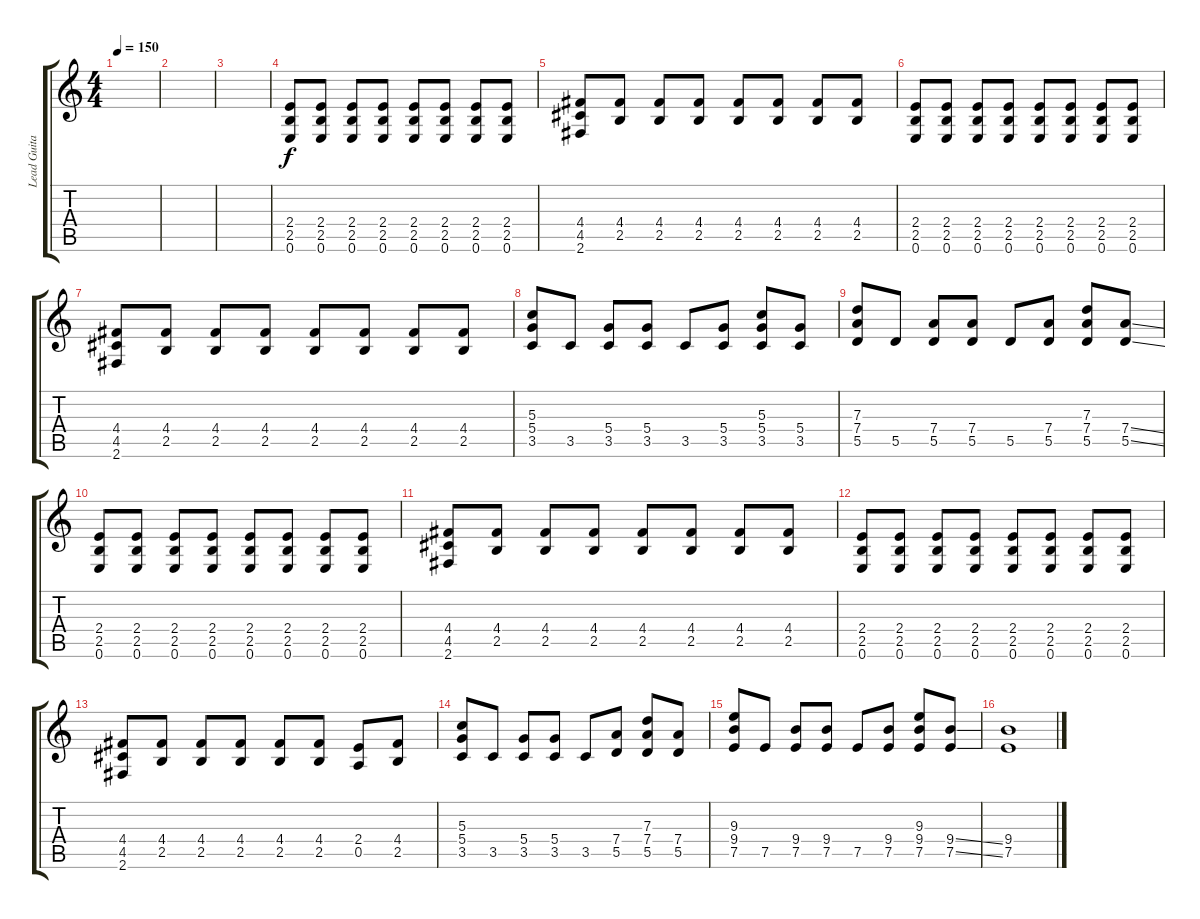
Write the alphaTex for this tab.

\track ("Lead Guitar" "Lead Guita") {instrument distortionguitar}
\staff {score tabs}
\tuning (E4 B3 G3 D3 A2 E2) {hide}
\ts (4 4)
\tempo 150
\clef g2
\ks c
|
|
|
(2.4 2.5 0.6).8 (2.4 2.5 0.6).8 (2.4 2.5 0.6).8 (2.4 2.5 0.6).8 (2.4 2.5 0.6).8 (2.4 2.5 0.6).8 (2.4 2.5 0.6).8 (2.4 2.5 0.6).8 |
(4.4 4.5 2.6).8 (4.4 2.5).8 (4.4 2.5).8 (4.4 2.5).8 (4.4 2.5).8 (4.4 2.5).8 (4.4 2.5).8 (4.4 2.5).8 |
(2.4 2.5 0.6).8 (2.4 2.5 0.6).8 (2.4 2.5 0.6).8 (2.4 2.5 0.6).8 (2.4 2.5 0.6).8 (2.4 2.5 0.6).8 (2.4 2.5 0.6).8 (2.4 2.5 0.6).8 |
(4.4 4.5 2.6).8 (4.4 2.5).8 (4.4 2.5).8 (4.4 2.5).8 (4.4 2.5).8 (4.4 2.5).8 (4.4 2.5).8 (4.4 2.5).8 |
(5.3 5.4 3.5).8 3.5.8 (5.4 3.5).8 (5.4 3.5).8 3.5.8 (5.4 3.5).8 (5.3 5.4 3.5).8 (5.4 3.5).8 |
(7.3 7.4 5.5).8 5.5.8 (7.4 5.5).8 (7.4 5.5).8 5.5.8 (7.4 5.5).8 (7.3 7.4 5.5).8 (7.4{ss} 5.5{ss}).8 |
(2.4 2.5 0.6).8 (2.4 2.5 0.6).8 (2.4 2.5 0.6).8 (2.4 2.5 0.6).8 (2.4 2.5 0.6).8 (2.4 2.5 0.6).8 (2.4 2.5 0.6).8 (2.4 2.5 0.6).8 |
(4.4 4.5 2.6).8 (4.4 2.5).8 (4.4 2.5).8 (4.4 2.5).8 (4.4 2.5).8 (4.4 2.5).8 (4.4 2.5).8 (4.4 2.5).8 |
(2.4 2.5 0.6).8 (2.4 2.5 0.6).8 (2.4 2.5 0.6).8 (2.4 2.5 0.6).8 (2.4 2.5 0.6).8 (2.4 2.5 0.6).8 (2.4 2.5 0.6).8 (2.4 2.5 0.6).8 |
(4.4 4.5 2.6).8 (4.4 2.5).8 (4.4 2.5).8 (4.4 2.5).8 (4.4 2.5).8 (4.4 2.5).8 (2.4 0.5).8 (4.4 2.5).8 |
(5.3 5.4 3.5).8 3.5.8 (5.4 3.5).8 (5.4 3.5).8 3.5.8 (7.4 5.5).8 (7.3 7.4 5.5).8 (7.4 5.5).8 |
(9.3 9.4 7.5).8 7.5.8 (9.4 7.5).8 (9.4 7.5).8 7.5.8 (9.4 7.5).8 (9.3 9.4 7.5).8 (9.4{ss} 7.5{ss}).8 |
(9.4 7.5).1
